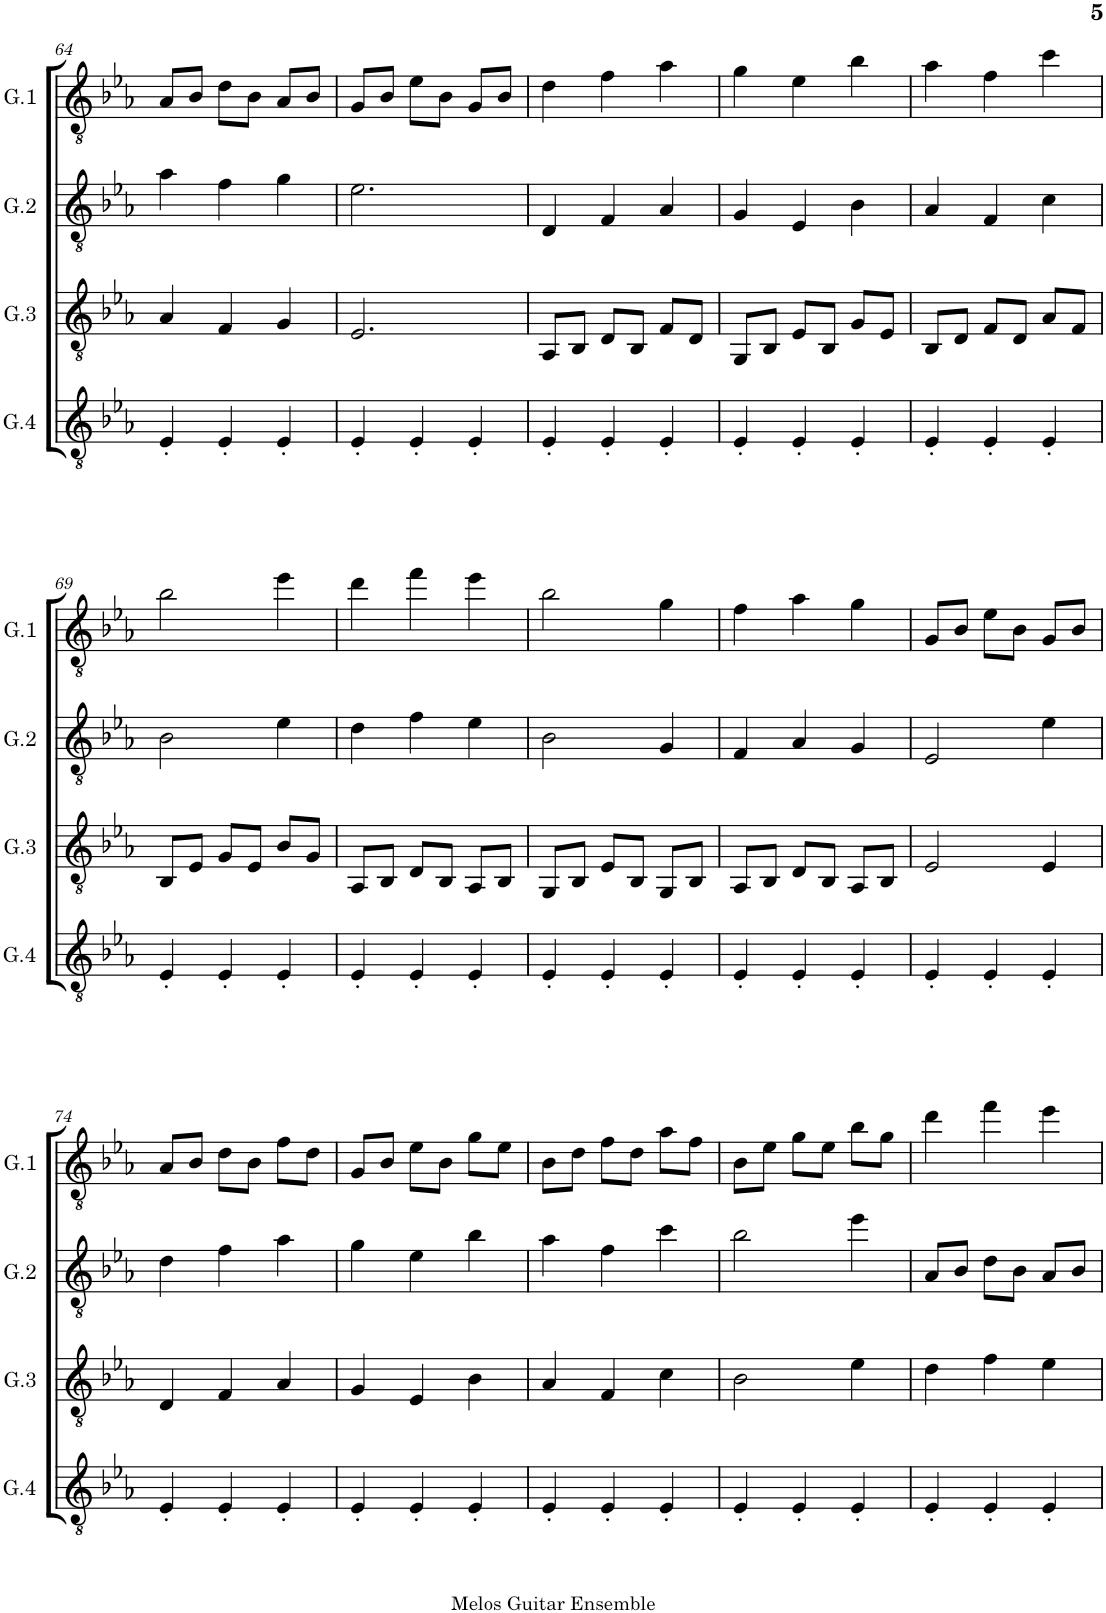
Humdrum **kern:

**kern	**kern	**kern	**kern
*part4	*part3	*part2	*part1
*staff4	*staff3	*staff2	*staff1
*I"G.4	*I"G.3	*I"G.2	*I"G.1
*I'G.4	*I'G.3	*I'G.2	*I'G.1
!!LO:PB:g=z
*clefGv2	*clefGv2	*clefGv2	*clefGv2
*k[b-e-a-]	*k[b-e-a-]	*k[b-e-a-]	*k[b-e-a-]
*M3/4	*M3/4	*M3/4	*M3/4
=64	=64	=64	=64
4E-'/	4A-/	4a-\	8A-/L
.	.	.	8B-/J
4E-'/	4F/	4f\	8d\L
.	.	.	8B-\J
4E-'/	4G/	4g\	8A-/L
.	.	.	8B-/J
=65	=65	=65	=65
4E-'/	2.E-/	2.e-\	8G/L
.	.	.	8B-/J
4E-'/	.	.	8e-\L
.	.	.	8B-\J
4E-'/	.	.	8G/L
.	.	.	8B-/J
=66	=66	=66	=66
4E-'/	8AA-/L	4D/	4d\
.	8BB-/J	.	.
4E-'/	8D/L	4F/	4f\
.	8BB-/J	.	.
4E-'/	8F/L	4A-/	4a-\
.	8D/J	.	.
=67	=67	=67	=67
4E-'/	8GG/L	4G/	4g\
.	8BB-/J	.	.
4E-'/	8E-/L	4E-/	4e-\
.	8BB-/J	.	.
4E-'/	8G/L	4B-\	4b-\
.	8E-/J	.	.
=68	=68	=68	=68
4E-'/	8BB-/L	4A-/	4a-\
.	8D/J	.	.
4E-'/	8F/L	4F/	4f\
.	8D/J	.	.
4E-'/	8A-/L	4c\	4cc\
.	8F/J	.	.
!!LO:LB:g=z
=69	=69	=69	=69
4E-'/	8BB-/L	2B-\	2b-\
.	8E-/J	.	.
4E-'/	8G/L	.	.
.	8E-/J	.	.
4E-'/	8B-/L	4e-\	4ee-\
.	8G/J	.	.
=70	=70	=70	=70
4E-'/	8AA-/L	4d\	4dd\
.	8BB-/J	.	.
4E-'/	8D/L	4f\	4ff\
.	8BB-/J	.	.
4E-'/	8AA-/L	4e-\	4ee-\
.	8BB-/J	.	.
=71	=71	=71	=71
4E-'/	8GG/L	2B-\	2b-\
.	8BB-/J	.	.
4E-'/	8E-/L	.	.
.	8BB-/J	.	.
4E-'/	8GG/L	4G/	4g\
.	8BB-/J	.	.
=72	=72	=72	=72
4E-'/	8AA-/L	4F/	4f\
.	8BB-/J	.	.
4E-'/	8D/L	4A-/	4a-\
.	8BB-/J	.	.
4E-'/	8AA-/L	4G/	4g\
.	8BB-/J	.	.
=73	=73	=73	=73
4E-'/	2E-/	2E-/	8G/L
.	.	.	8B-/J
4E-'/	.	.	8e-\L
.	.	.	8B-\J
4E-'/	4E-/	4e-\	8G/L
.	.	.	8B-/J
!!LO:LB:g=z
=74	=74	=74	=74
4E-'/	4D/	4d\	8A-/L
.	.	.	8B-/J
4E-'/	4F/	4f\	8d\L
.	.	.	8B-\J
4E-'/	4A-/	4a-\	8f\L
.	.	.	8d\J
=75	=75	=75	=75
4E-'/	4G/	4g\	8G/L
.	.	.	8B-/J
4E-'/	4E-/	4e-\	8e-\L
.	.	.	8B-\J
4E-'/	4B-\	4b-\	8g\L
.	.	.	8e-\J
=76	=76	=76	=76
4E-'/	4A-/	4a-\	8B-\L
.	.	.	8d\J
4E-'/	4F/	4f\	8f\L
.	.	.	8d\J
4E-'/	4c\	4cc\	8a-\L
.	.	.	8f\J
=77	=77	=77	=77
4E-'/	2B-\	2b-\	8B-\L
.	.	.	8e-\J
4E-'/	.	.	8g\L
.	.	.	8e-\J
4E-'/	4e-\	4ee-\	8b-\L
.	.	.	8g\J
=78	=78	=78	=78
4E-'/	4d\	8A-/L	4dd\
.	.	8B-/J	.
4E-'/	4f\	8d\L	4ff\
.	.	8B-\J	.
4E-'/	4e-\	8A-/L	4ee-\
.	.	8B-/J	.
=	=	=	=
*-	*-	*-	*-
